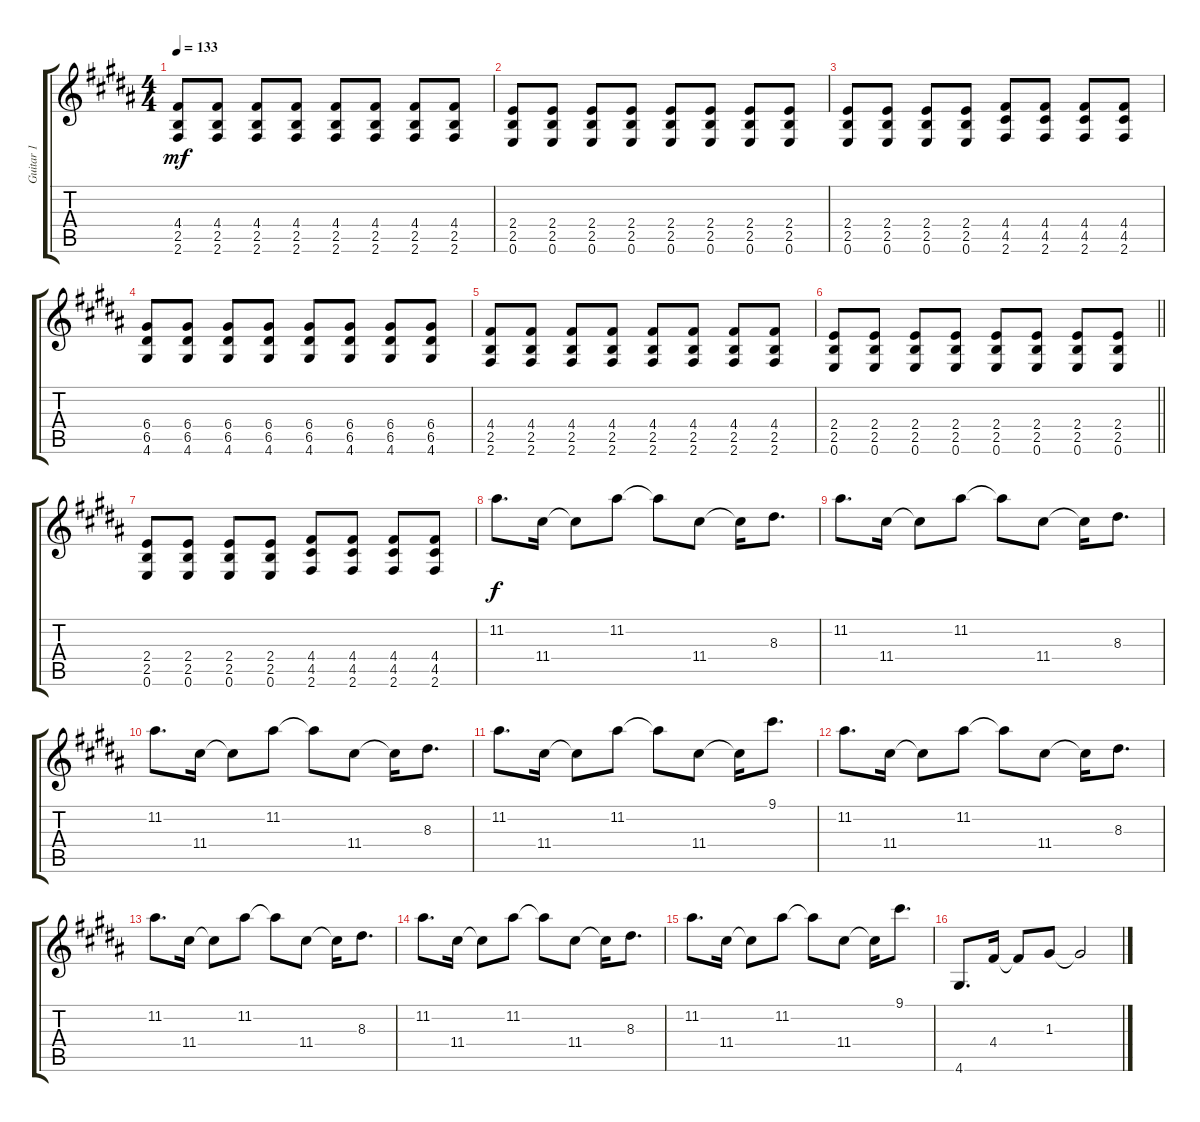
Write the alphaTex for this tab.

\track ("Guitar 1" "Guitar 1") {instrument electricguitarclean}
\staff {score tabs}
\tuning (E4 B3 G3 D3 A2 E2) {hide}
\ts (4 4)
\tempo 133
\clef g2
\ks b
(4.4 2.5 2.6).8{dy mf} (4.4 2.5 2.6).8 (4.4 2.5 2.6).8 (4.4 2.5 2.6).8 (4.4 2.5 2.6).8 (4.4 2.5 2.6).8 (4.4 2.5 2.6).8 (4.4 2.5 2.6).8 |
(2.4 2.5 0.6).8 (2.4 2.5 0.6).8 (2.4 2.5 0.6).8 (2.4 2.5 0.6).8 (2.4 2.5 0.6).8 (2.4 2.5 0.6).8 (2.4 2.5 0.6).8 (2.4 2.5 0.6).8 |
(2.4 2.5 0.6).8 (2.4 2.5 0.6).8 (2.4 2.5 0.6).8 (2.4 2.5 0.6).8 (4.4 4.5 2.6).8 (4.4 4.5 2.6).8 (4.4 4.5 2.6).8 (4.4 4.5 2.6).8 |
(6.4 6.5 4.6).8{instrument distortionguitar} (6.4 6.5 4.6).8 (6.4 6.5 4.6).8 (6.4 6.5 4.6).8 (6.4 6.5 4.6).8 (6.4 6.5 4.6).8 (6.4 6.5 4.6).8 (6.4 6.5 4.6).8 |
(4.4 2.5 2.6).8 (4.4 2.5 2.6).8 (4.4 2.5 2.6).8 (4.4 2.5 2.6).8 (4.4 2.5 2.6).8 (4.4 2.5 2.6).8 (4.4 2.5 2.6).8 (4.4 2.5 2.6).8 |
\barLineRight lightlight
(2.4 2.5 0.6).8 (2.4 2.5 0.6).8 (2.4 2.5 0.6).8 (2.4 2.5 0.6).8 (2.4 2.5 0.6).8 (2.4 2.5 0.6).8 (2.4 2.5 0.6).8 (2.4 2.5 0.6).8 |
(2.4 2.5 0.6).8 (2.4 2.5 0.6).8 (2.4 2.5 0.6).8 (2.4 2.5 0.6).8 (4.4 4.5 2.6).8 (4.4 4.5 2.6).8 (4.4 4.5 2.6).8 (4.4 4.5 2.6).8 |
11.2.8{d dy f instrument electricguitarclean} 11.4.16 11.4{t}.8 11.2.8 11.2{t}.8 11.4.8 11.4{t}.16 8.3.8{d} |
11.2.8{d} 11.4.16 11.4{t}.8 11.2.8 11.2{t}.8 11.4.8 11.4{t}.16 8.3.8{d} |
11.2.8{d instrument electricguitarclean} 11.4.16 11.4{t}.8 11.2.8 11.2{t}.8 11.4.8 11.4{t}.16 8.3.8{d} |
11.2.8{d} 11.4.16 11.4{t}.8 11.2.8 11.2{t}.8 11.4.8 11.4{t}.16 9.1.8{d} |
11.2.8{d instrument electricguitarclean} 11.4.16 11.4{t}.8 11.2.8 11.2{t}.8 11.4.8 11.4{t}.16 8.3.8{d} |
11.2.8{d} 11.4.16 11.4{t}.8 11.2.8 11.2{t}.8 11.4.8 11.4{t}.16 8.3.8{d} |
11.2.8{d instrument electricguitarclean} 11.4.16 11.4{t}.8 11.2.8 11.2{t}.8 11.4.8 11.4{t}.16 8.3.8{d} |
11.2.8{d} 11.4.16 11.4{t}.8 11.2.8 11.2{t}.8 11.4.8 11.4{t}.16 9.1.8{d} |
4.6.8{d instrument distortionguitar} 4.4.16 4.4{t}.8 1.3.8 1.3{t}.2
